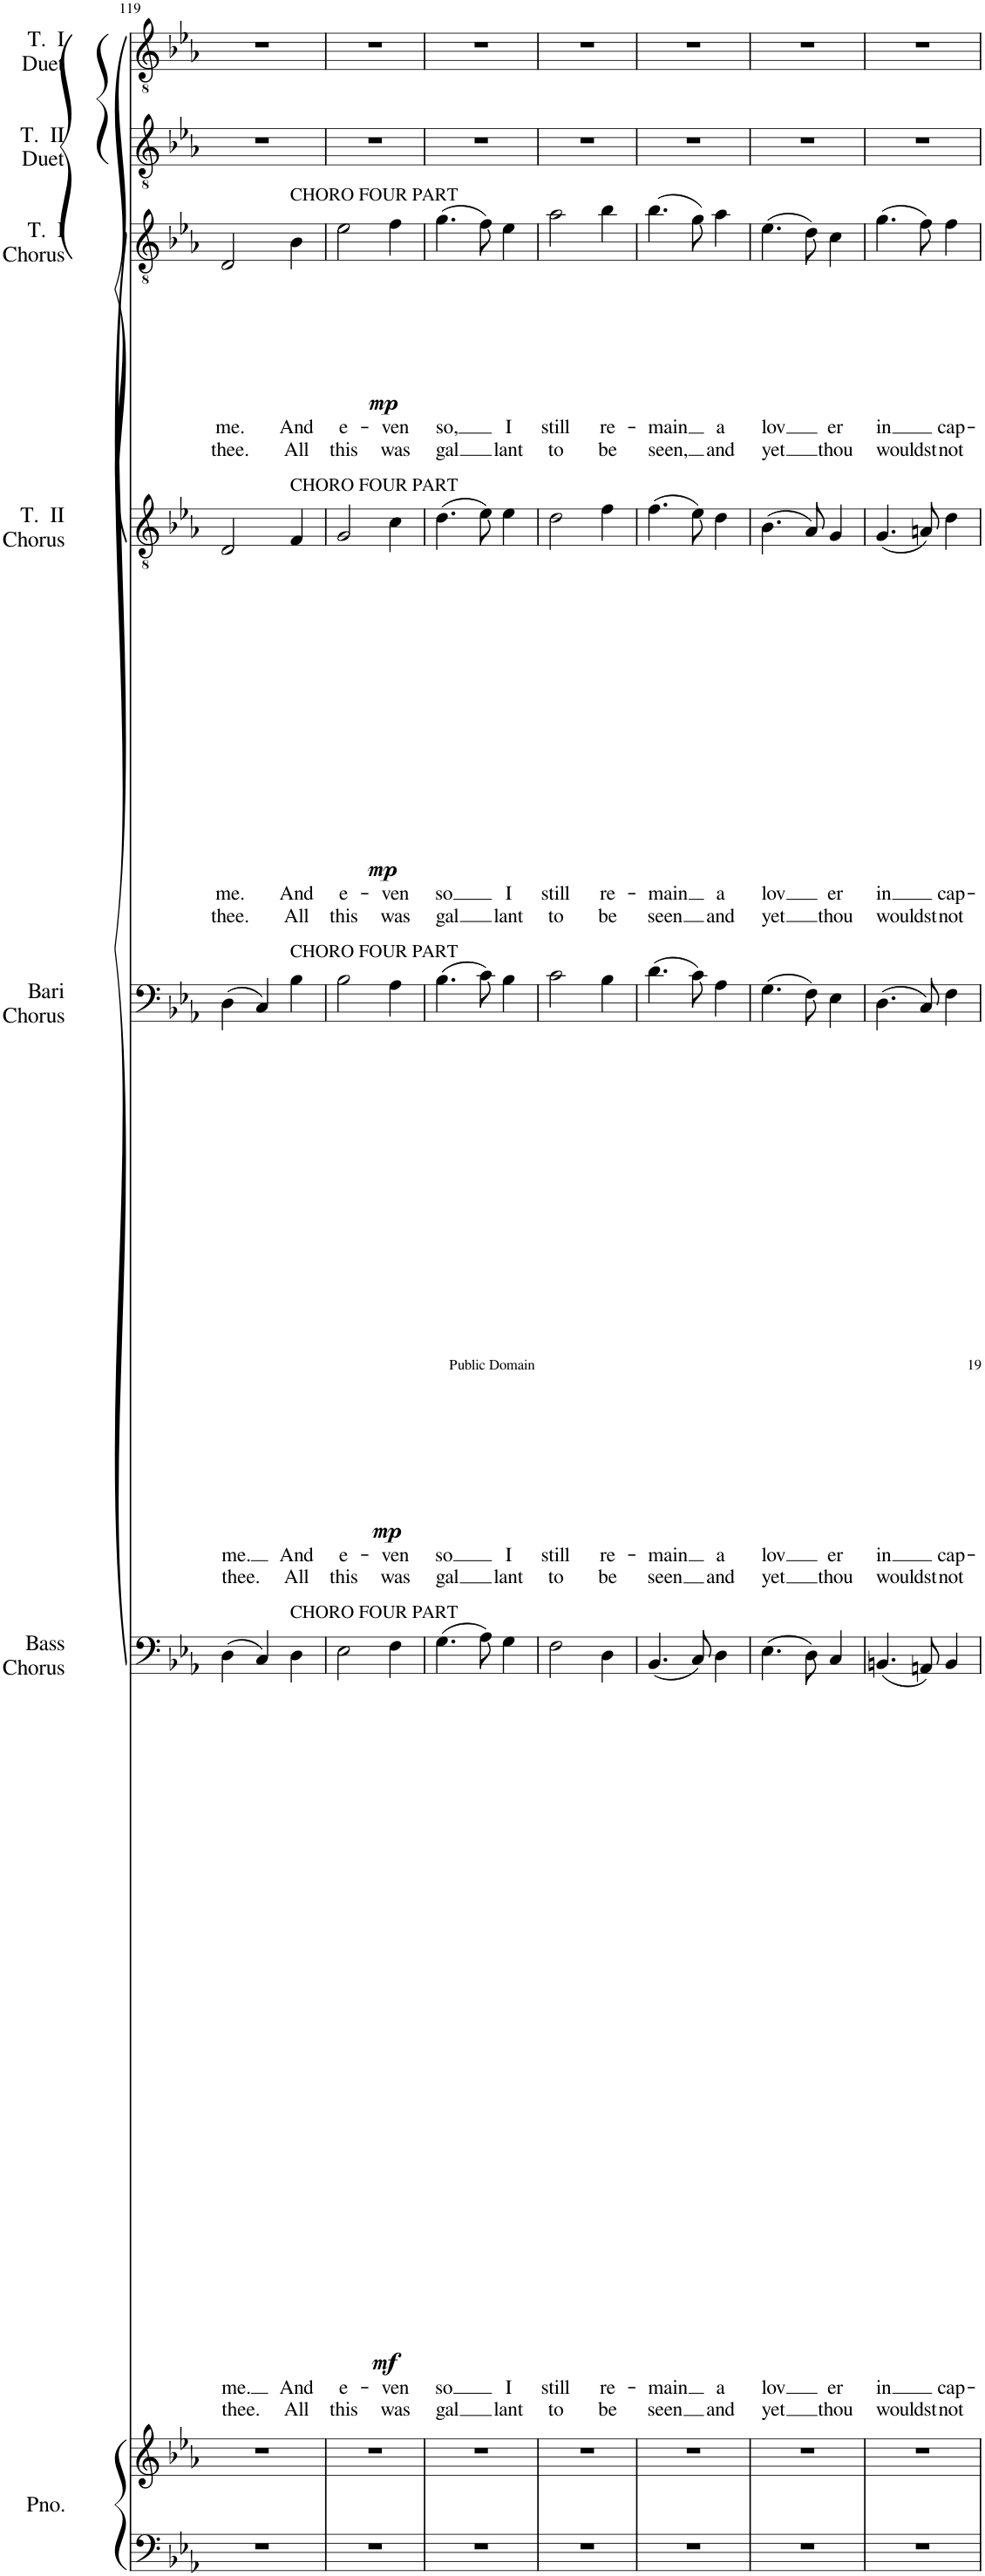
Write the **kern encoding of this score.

**kern	**kern	**kern	**text	**text	**text	**dynam	**kern	**text	**text	**text	**dynam	**kern	**text	**text	**text	**dynam	**kern	**text	**text	**text	**dynam	**kern	**kern
*part7	*part7	*part6	*part6	*part6	*part6	*part6	*part5	*part5	*part5	*part5	*part5	*part4	*part4	*part4	*part4	*part4	*part3	*part3	*part3	*part3	*part3	*part2	*part1
*staff8	*staff7	*staff6	*staff6	*staff6	*staff6	*staff6	*staff5	*staff5	*staff5	*staff5	*staff5	*staff4	*staff4	*staff4	*staff4	*staff4	*staff3	*staff3	*staff3	*staff3	*staff3	*staff2	*staff1
*I"Piano	*	*I"Bass Chorus	*	*	*	*	*I"Baritone Chorus	*	*	*	*	*I"Tenor II Chorus	*	*	*	*	*I"Tenor I Chorus	*	*	*	*	*I"Tenor II Duet	*I"Tenor I Duet
*I'Pno.	*	*I'Bass Chorus	*	*	*	*	*I'Bari Chorus	*	*	*	*	*I'T.  II Chorus	*	*	*	*	*I'T.  I Chorus	*	*	*	*	*I'T.  II Duet	*I'T.  I Duet
!!LO:PB:g=z
*clefF4	*clefG2	*clefF4	*	*	*	*	*clefF4	*	*	*	*	*clefGv2	*	*	*	*	*clefGv2	*	*	*	*	*clefGv2	*clefGv2
*k[b-e-a-]	*k[b-e-a-]	*k[b-e-a-]	*	*	*	*	*k[b-e-a-]	*	*	*	*	*k[b-e-a-]	*	*	*	*	*k[b-e-a-]	*	*	*	*	*k[b-e-a-]	*k[b-e-a-]
*M3/4	*M3/4	*M3/4	*	*	*	*	*M3/4	*	*	*	*	*M3/4	*	*	*	*	*M3/4	*	*	*	*	*M3/4	*M3/4
=119	=119	=119	=119	=119	=119	=119	=119	=119	=119	=119	=119	=119	=119	=119	=119	=119	=119	=119	=119	=119	=119	=119	=119
!	!	!	!	!LO:LY:b	!LO:LY:b	!	!	!	!LO:LY:b	!LO:LY:b	!	!	!	!LO:LY:b	!LO:LY:b	!	!	!	!LO:LY:b	!LO:LY:b	!	!	!
2.r	2.r	(4D\	.	me.	thee.	.	(4D\	.	me.	thee.	.	2D/	.	me.	thee.	.	2D/	.	me.	thee.	.	2.r	2.r
.	.	4C/)	.	.	.	.	4C/)	.	.	.	.	.	.	.	.	.	.	.	.	.	.	.	.
!	!	!	!	!	!	!	!	!	!	!	!	!	!	!	!	!	!LO:TX:a:t=CHORO FOUR PART	!	!	!	!	!	!
!	!	!	!	!	!	!	!	!	!	!	!	!LO:TX:a:t=CHORO FOUR PART	!	!	!	!	!	!	!	!	!	!	!
!	!	!	!	!	!	!	!LO:TX:a:t=CHORO FOUR PART	!	!	!	!	!	!	!	!	!	!	!	!	!	!	!	!
!	!	!LO:TX:a:t=CHORO FOUR PART	!	!	!	!	!	!	!	!	!	!	!	!	!	!	!	!	!	!	!	!	!
!	!	!	!	!LO:LY:b	!LO:LY:b	!LO:DY:b	!	!	!LO:LY:b	!LO:LY:b	!LO:DY:b	!	!	!LO:LY:b	!LO:LY:b	!LO:DY:b	!	!	!LO:LY:b	!LO:LY:b	!LO:DY:b	!	!
.	.	4D\	.	And	All	mf	4B-\	.	And	All	mp	4F/	.	And	All	mp	4B-\	.	And	All	mp	.	.
=120	=120	=120	=120	=120	=120	=120	=120	=120	=120	=120	=120	=120	=120	=120	=120	=120	=120	=120	=120	=120	=120	=120	=120
!	!	!	!	!LO:LY:b	!LO:LY:b	!	!	!	!LO:LY:b	!LO:LY:b	!	!	!	!LO:LY:b	!LO:LY:b	!	!	!	!LO:LY:b	!LO:LY:b	!	!	!
2.r	2.r	2E-\	.	e-	this	.	2B-\	.	e-	this	.	2G/	.	e-	this	.	2e-\	.	e-	this	.	2.r	2.r
!	!	!	!	!LO:LY:b	!LO:LY:b	!	!	!	!LO:LY:b	!LO:LY:b	!	!	!	!LO:LY:b	!LO:LY:b	!	!	!	!LO:LY:b	!LO:LY:b	!	!	!
.	.	4F\	.	-ven	was	.	4A-\	.	-ven	was	.	4c\	.	-ven	was	.	4f\	.	-ven	was	.	.	.
=121	=121	=121	=121	=121	=121	=121	=121	=121	=121	=121	=121	=121	=121	=121	=121	=121	=121	=121	=121	=121	=121	=121	=121
!	!	!	!	!LO:LY:b	!LO:LY:b	!	!	!	!LO:LY:b	!LO:LY:b	!	!	!	!LO:LY:b	!LO:LY:b	!	!	!	!LO:LY:b	!LO:LY:b	!	!	!
2.r	2.r	(4.G\	.	so	gal	.	(4.B-\	.	so	gal	.	(4.d\	.	so	gal	.	(4.g\	.	so,	gal	.	2.r	2.r
.	.	8A-\)	.	.	.	.	8c\)	.	.	.	.	8e-\)	.	.	.	.	8f\)	.	.	.	.	.	.
!	!	!	!	!LO:LY:b	!LO:LY:b	!	!	!	!LO:LY:b	!LO:LY:b	!	!	!	!LO:LY:b	!LO:LY:b	!	!	!	!LO:LY:b	!LO:LY:b	!	!	!
.	.	4G\	.	I	lant	.	4B-\	.	I	lant	.	4e-\	.	I	lant	.	4e-\	.	I	lant	.	.	.
=122	=122	=122	=122	=122	=122	=122	=122	=122	=122	=122	=122	=122	=122	=122	=122	=122	=122	=122	=122	=122	=122	=122	=122
!	!	!	!	!LO:LY:b	!LO:LY:b	!	!	!	!LO:LY:b	!LO:LY:b	!	!	!	!LO:LY:b	!LO:LY:b	!	!	!	!LO:LY:b	!LO:LY:b	!	!	!
2.r	2.r	2F\	.	still	to	.	2c\	.	still	to	.	2d\	.	still	to	.	2a-\	.	still	to	.	2.r	2.r
!	!	!	!	!LO:LY:b	!LO:LY:b	!	!	!	!LO:LY:b	!LO:LY:b	!	!	!	!LO:LY:b	!LO:LY:b	!	!	!	!LO:LY:b	!LO:LY:b	!	!	!
.	.	4D\	.	re-	be	.	4B-\	.	re-	be	.	4f\	.	re-	be	.	4b-\	.	re-	be	.	.	.
=123	=123	=123	=123	=123	=123	=123	=123	=123	=123	=123	=123	=123	=123	=123	=123	=123	=123	=123	=123	=123	=123	=123	=123
!	!	!	!	!LO:LY:b	!LO:LY:b	!	!	!	!LO:LY:b	!LO:LY:b	!	!	!	!LO:LY:b	!LO:LY:b	!	!	!	!LO:LY:b	!LO:LY:b	!	!	!
2.r	2.r	(4.BB-/	.	-main	seen	.	(4.d\	.	-main	seen	.	(4.f\	.	-main	seen	.	(4.b-\	.	-main	seen,	.	2.r	2.r
.	.	8C/)	.	.	.	.	8c\)	.	.	.	.	8e-\)	.	.	.	.	8g\)	.	.	.	.	.	.
!	!	!	!	!LO:LY:b	!LO:LY:b	!	!	!	!LO:LY:b	!LO:LY:b	!	!	!	!LO:LY:b	!LO:LY:b	!	!	!	!LO:LY:b	!LO:LY:b	!	!	!
.	.	4D\	.	a	and	.	4A-\	.	a	and	.	4d\	.	a	and	.	4a-\	.	a	and	.	.	.
=124	=124	=124	=124	=124	=124	=124	=124	=124	=124	=124	=124	=124	=124	=124	=124	=124	=124	=124	=124	=124	=124	=124	=124
!	!	!	!	!LO:LY:b	!LO:LY:b	!	!	!	!LO:LY:b	!LO:LY:b	!	!	!	!LO:LY:b	!LO:LY:b	!	!	!	!LO:LY:b	!LO:LY:b	!	!	!
2.r	2.r	(4.E-\	.	lov	yet	.	(4.G\	.	lov	yet	.	(4.B-\	.	lov	yet	.	(4.e-\	.	lov	yet	.	2.r	2.r
.	.	8D\)	.	.	.	.	8F\)	.	.	.	.	8A-/)	.	.	.	.	8d\)	.	.	.	.	.	.
!	!	!	!	!LO:LY:b	!LO:LY:b	!	!	!	!LO:LY:b	!LO:LY:b	!	!	!	!LO:LY:b	!LO:LY:b	!	!	!	!LO:LY:b	!LO:LY:b	!	!	!
.	.	4C/	.	er	thou	.	4E-\	.	er	thou	.	4G/	.	er	thou	.	4c\	.	er	thou	.	.	.
=125	=125	=125	=125	=125	=125	=125	=125	=125	=125	=125	=125	=125	=125	=125	=125	=125	=125	=125	=125	=125	=125	=125	=125
!	!	!	!	!LO:LY:b	!LO:LY:b	!	!	!	!LO:LY:b	!LO:LY:b	!	!	!	!LO:LY:b	!LO:LY:b	!	!	!	!LO:LY:b	!LO:LY:b	!	!	!
2.r	2.r	(4.BBn/	.	in	wouldst	.	(4.D\	.	in	wouldst	.	(4.G/	.	in	wouldst	.	(4.g\	.	in	wouldst	.	2.r	2.r
.	.	8AAn/)	.	.	.	.	8C/)	.	.	.	.	8An/)	.	.	.	.	8f\)	.	.	.	.	.	.
!	!	!	!	!LO:LY:b	!LO:LY:b	!	!	!	!LO:LY:b	!LO:LY:b	!	!	!	!LO:LY:b	!LO:LY:b	!	!	!	!LO:LY:b	!LO:LY:b	!	!	!
.	.	4BB/	.	cap-	not	.	4F\	.	cap-	not	.	4d\	.	cap-	not	.	4f\	.	cap-	not	.	.	.
=	=	=	=	=	=	=	=	=	=	=	=	=	=	=	=	=	=	=	=	=	=	=	=
*-	*-	*-	*-	*-	*-	*-	*-	*-	*-	*-	*-	*-	*-	*-	*-	*-	*-	*-	*-	*-	*-	*-	*-
